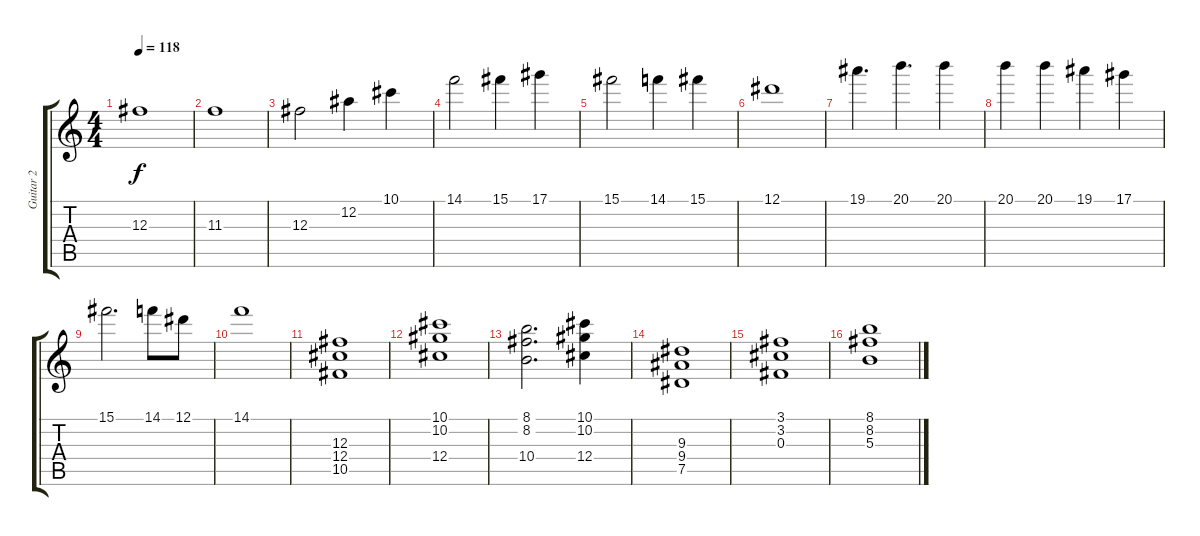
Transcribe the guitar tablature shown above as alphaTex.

\track ("Guitar 2" "Guitar 2") {instrument acousticguitarnylon}
\staff {score tabs}
\tuning (Eb4 Bb3 Gb3 Db3 Ab2 Eb2) {hide}
\ts (4 4)
\tempo 118
\clef g2
\ks c
12.3.1{dy f} |
11.3.1{volume 10} |
12.3.2{volume 10} 12.2.4{volume 10} 10.1.4 |
14.1.2{volume 10} 15.1.4{volume 10} 17.1.4{volume 9} |
15.1.2 14.1.4{volume 9} 15.1.4 |
12.1.1{volume 9} |
19.1.4{d volume 9} 20.1.4{d volume 9} 20.1.4{volume 8} |
20.1.4{volume 8} 20.1.4 19.1.4{volume 8} 17.1.4{volume 8} |
15.1.2{d} 14.1.8{volume 8} 12.1.8 |
14.1.1{volume 8} |
(12.3 12.4 10.5).1{volume 4 balance 4} |
(10.1 10.2 12.4).1{volume 4 balance 4} |
(8.1 8.2 10.4).2{d volume 4 balance 4} (10.1 10.2 12.4).4{volume 4 balance 3} |
(9.3 9.4 7.5).1 |
(3.1 3.2 0.3).1{volume 4 balance 3} |
(8.1 8.2 5.3).1{volume 4 balance 3}
